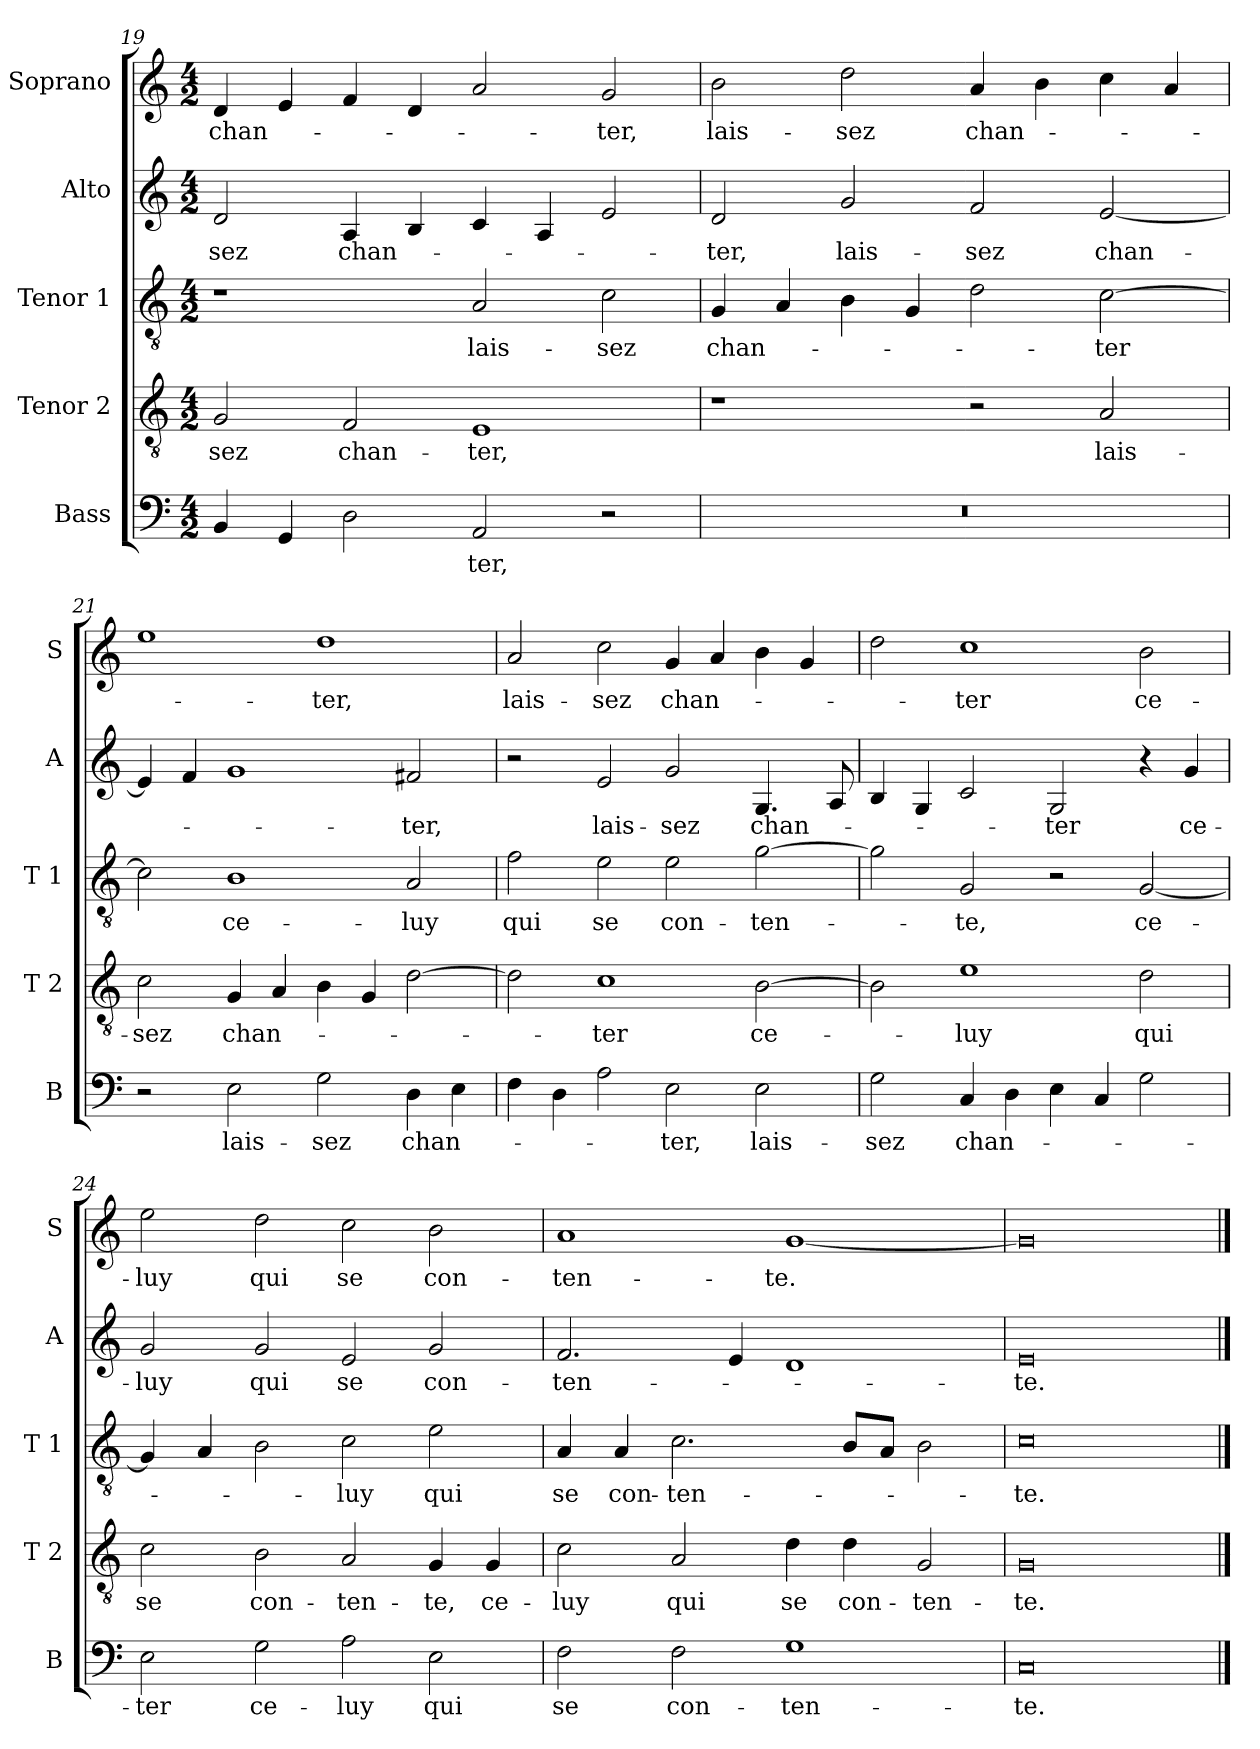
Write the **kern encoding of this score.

**kern	**text	**kern	**text	**kern	**text	**kern	**text	**kern	**text
*part5	*part5	*part4	*part4	*part3	*part3	*part2	*part2	*part1	*part1
*staff5	*staff5	*staff4	*staff4	*staff3	*staff3	*staff2	*staff2	*staff1	*staff1
*I"Bass	*	*I"Tenor 2	*	*I"Tenor 1	*	*I"Alto	*	*I"Soprano	*
*I'B	*	*I'T 2	*	*I'T 1	*	*I'A	*	*I'S	*
*clefF4	*	*clefGv2	*	*clefGv2	*	*clefG2	*	*clefG2	*
*k[]	*	*k[]	*	*k[]	*	*k[]	*	*k[]	*
*C:	*	*C:	*	*C:	*	*C:	*	*C:	*
*M4/2	*	*M4/2	*	*M4/2	*	*M4/2	*	*M4/2	*
=19	=19	=19	=19	=19	=19	=19	=19	=19	=19
!	!	!	!LO:LY:b	!	!	!	!LO:LY:b	!	!LO:LY:b
4BB/	.	2G/	-sez	1r	.	2d/	-sez	4d/	chan-
4GG/	.	.	.	.	.	.	.	4e/	.
!	!	!	!LO:LY:b	!	!	!	!LO:LY:b	!	!
2D\	.	2F/	chan-	.	.	4A/	chan-	4f/	.
.	.	.	.	.	.	4B/	.	4d/	.
!	!LO:LY:b	!	!LO:LY:b	!	!LO:LY:b	!	!	!	!
2AA/	-ter,	1E	-ter,	2A/	lais-	4c/	.	2a/	.
.	.	.	.	.	.	4A/	.	.	.
!	!	!	!	!	!LO:LY:b	!	!	!	!LO:LY:b
2r	.	.	.	2c\	-sez	2e/	.	2g/	-ter,
=20	=20	=20	=20	=20	=20	=20	=20	=20	=20
!	!	!	!	!	!LO:LY:b	!	!LO:LY:b	!	!LO:LY:b
0r	.	1r	.	4G/	chan-	2d/	-ter,	2b\	lais-
.	.	.	.	4A/	.	.	.	.	.
!	!	!	!	!	!	!	!LO:LY:b	!	!LO:LY:b
.	.	.	.	4B\	.	2g/	lais-	2dd\	-sez
.	.	.	.	4G/	.	.	.	.	.
!	!	!	!	!	!	!	!LO:LY:b	!	!LO:LY:b
.	.	2r	.	2d\	.	2f/	-sez	4a/	chan-
.	.	.	.	.	.	.	.	4b\	.
!	!	!	!LO:LY:b	!	!LO:LY:b	!	!LO:LY:b	!	!
.	.	2A/	lais-	[2c\	-ter	[2e/	chan-	4cc\	.
.	.	.	.	.	.	.	.	4a/	.
!!LO:LB:g=z
=21	=21	=21	=21	=21	=21	=21	=21	=21	=21
!	!	!	!LO:LY:b	!	!	!	!	!	!
2r	.	2c\	-sez	2c\]	.	4e/]	.	1ee	.
.	.	.	.	.	.	4f/	.	.	.
!	!LO:LY:b	!	!LO:LY:b	!	!LO:LY:b	!	!	!	!
2E\	lais-	4G/	chan-	1B	ce-	1g	.	.	.
.	.	4A/	.	.	.	.	.	.	.
!	!LO:LY:b	!	!	!	!	!	!	!	!LO:LY:b
2G\	-sez	4B\	.	.	.	.	.	1dd	-ter,
.	.	4G/	.	.	.	.	.	.	.
!	!LO:LY:b	!	!	!	!LO:LY:b	!	!LO:LY:b	!	!
4D\	chan-	[2d\	.	2A/	-luy	2f#X/	-ter,	.	.
4E\	.	.	.	.	.	.	.	.	.
=22	=22	=22	=22	=22	=22	=22	=22	=22	=22
!	!	!	!	!	!LO:LY:b	!	!	!	!LO:LY:b
4F\	.	2d\]	.	2f\	qui	2r	.	2a/	lais-
4D\	.	.	.	.	.	.	.	.	.
!	!	!	!LO:LY:b	!	!LO:LY:b	!	!LO:LY:b	!	!LO:LY:b
2A\	.	1c	-ter	2e\	se	2e/	lais-	2cc\	-sez
!	!LO:LY:b	!	!	!	!LO:LY:b	!	!LO:LY:b	!	!LO:LY:b
2E\	-ter,	.	.	2e\	con-	2g/	-sez	4g/	chan-
.	.	.	.	.	.	.	.	4a/	.
!	!LO:LY:b	!	!LO:LY:b	!	!LO:LY:b	!	!LO:LY:b	!	!
2E\	lais-	[2B\	ce-	[2g\	-ten-	4.G/	chan-	4b\	.
.	.	.	.	.	.	.	.	4g/	.
.	.	.	.	.	.	8A/	.	.	.
=23	=23	=23	=23	=23	=23	=23	=23	=23	=23
!	!LO:LY:b	!	!	!	!	!	!	!	!
2G\	-sez	2B\]	.	2g\]	.	4B/	.	2dd\	.
.	.	.	.	.	.	4G/	.	.	.
!	!LO:LY:b	!	!LO:LY:b	!	!LO:LY:b	!	!	!	!LO:LY:b
4C/	chan-	1e	-luy	2G/	-te,	2c/	.	1cc	-ter
4D\	.	.	.	.	.	.	.	.	.
!	!	!	!	!	!	!	!LO:LY:b	!	!
4E\	.	.	.	2r	.	2G/	-ter	.	.
4C/	.	.	.	.	.	.	.	.	.
!	!	!	!LO:LY:b	!	!LO:LY:b	!	!	!	!LO:LY:b
2G\	.	2d\	qui	[2G/	ce-	4r	.	2b\	ce-
!	!	!	!	!	!	!	!LO:LY:b	!	!
.	.	.	.	.	.	4g/	ce-	.	.
!!LO:LB:g=z
=24	=24	=24	=24	=24	=24	=24	=24	=24	=24
!	!LO:LY:b	!	!LO:LY:b	!	!	!	!LO:LY:b	!	!LO:LY:b
2E\	-ter	2c\	se	4G/]	.	2g/	-luy	2ee\	-luy
.	.	.	.	4A/	.	.	.	.	.
!	!LO:LY:b	!	!LO:LY:b	!	!	!	!LO:LY:b	!	!LO:LY:b
2G\	ce-	2B\	con-	2B\	.	2g/	qui	2dd\	qui
!	!LO:LY:b	!	!LO:LY:b	!	!LO:LY:b	!	!LO:LY:b	!	!LO:LY:b
2A\	-luy	2A/	-ten-	2c\	-luy	2e/	se	2cc\	se
!	!LO:LY:b	!	!LO:LY:b	!	!LO:LY:b	!	!LO:LY:b	!	!LO:LY:b
2E\	qui	4G/	-te,	2e\	qui	2g/	con-	2b\	con-
!	!	!	!LO:LY:b	!	!	!	!	!	!
.	.	4G/	ce-	.	.	.	.	.	.
=25	=25	=25	=25	=25	=25	=25	=25	=25	=25
!	!LO:LY:b	!	!LO:LY:b	!	!LO:LY:b	!	!LO:LY:b	!	!LO:LY:b
2F\	se	2c\	-luy	4A/	se	2.f/	-ten-	1a	-ten-
!	!	!	!	!	!LO:LY:b	!	!	!	!
.	.	.	.	4A/	con-	.	.	.	.
!	!LO:LY:b	!	!LO:LY:b	!	!LO:LY:b	!	!	!	!
2F\	con-	2A/	qui	2.c\	-ten-	.	.	.	.
.	.	.	.	.	.	4e/	.	.	.
!	!LO:LY:b	!	!LO:LY:b	!	!	!	!	!	!LO:LY:b
1G	-ten-	4d\	se	.	.	1d	.	[1g	-te.
!	!	!	!LO:LY:b	!	!	!	!	!	!
.	.	4d\	con-	8B/L	.	.	.	.	.
.	.	.	.	8A/J	.	.	.	.	.
!	!	!	!LO:LY:b	!	!	!	!	!	!
.	.	2G/	-ten-	2B\	.	.	.	.	.
=26	=26	=26	=26	=26	=26	=26	=26	=26	=26
!	!LO:LY:b	!	!LO:LY:b	!	!LO:LY:b	!	!LO:LY:b	!	!
0C	-te.	0G	-te.	0c	-te.	0e	-te.	0g]	.
==	==	==	==	==	==	==	==	==	==
*-	*-	*-	*-	*-	*-	*-	*-	*-	*-
